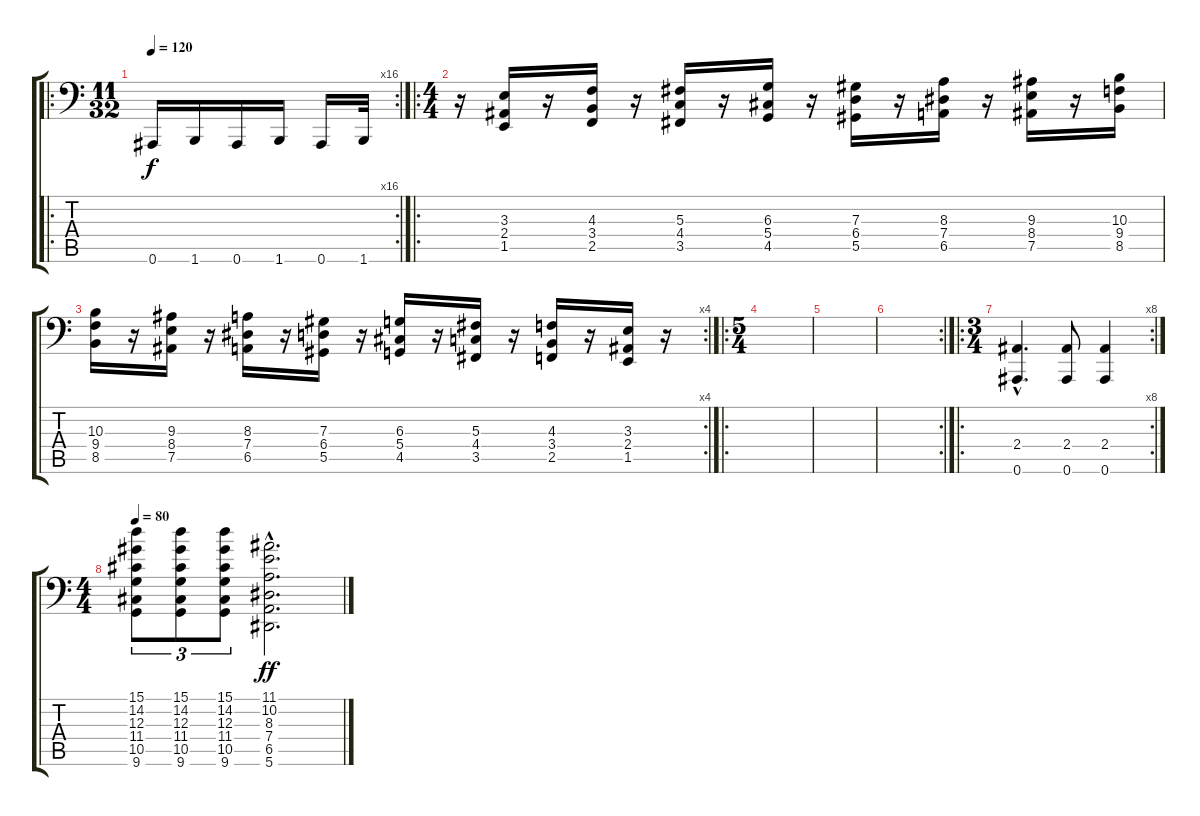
\track "" {instrument slapbass1}
\staff {score tabs}
\tuning (B2 Gb2 Db2 Ab1 Eb1 Bb0) {hide}
\ro
\rc 16
\ts (11 32)
\tempo 120
\clef f4
\ks c
0.6.16{dy f} 1.6.16 0.6.16 1.6.16 0.6.16 1.6.32 |
\ro
\ts (4 4)
r.16 (3.3 2.4 1.5).16 r.16 (4.3 3.4 2.5).16 r.16 (5.3 4.4 3.5).16 r.16 (6.3 5.4 4.5).16 r.16 (7.3 6.4 5.5).16 r.16 (8.3 7.4 6.5).16 r.16 (9.3 8.4 7.5).16 r.16 (10.3 9.4 8.5).16 |
\rc 4
(10.3 9.4 8.5).16 r.16 (9.3 8.4 7.5).16 r.16 (8.3 7.4 6.5).16 r.16 (7.3 6.4 5.5).16 r.16 (6.3 5.4 4.5).16 r.16 (5.3 4.4 3.5).16 r.16 (4.3 3.4 2.5).16 r.16 (3.3 2.4 1.5).16 r.16 |
\ro
\ts (5 4)
|
|
\rc 2
|
\ro
\rc 8
\ts (3 4)
(2.4{hac} 0.6{hac}).4{d} (2.4 0.6).8 (2.4 0.6).4 |
\ts (4 4)
\tempo 80
(15.1 14.2 12.3 11.4 10.5 9.6).8{tu (3 2) instrument acousticguitarsteel} (15.1 14.2 12.3 11.4 10.5 9.6).8{tu (3 2)} (15.1 14.2 12.3 11.4 10.5 9.6).8{tu (3 2)} (11.1{hac} 10.2{hac} 8.3{hac} 7.4{hac} 6.5{hac} 5.6{hac}).2{d dy ff}
